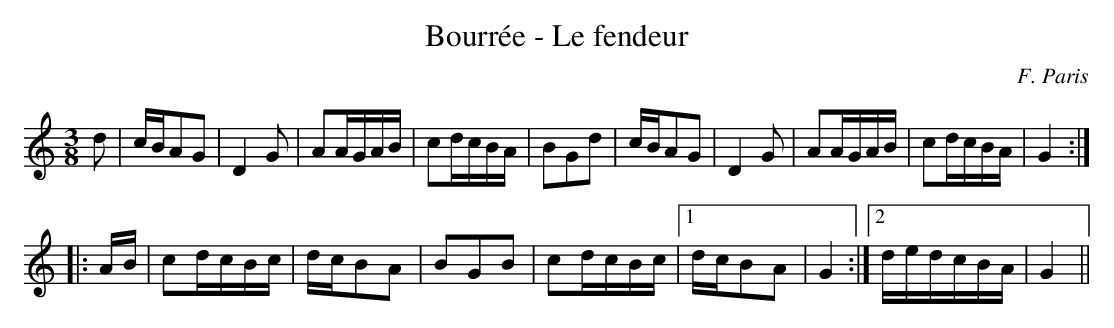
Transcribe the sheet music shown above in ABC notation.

X:1
T:Bourrée - Le fendeur
C:F. Paris
M:3/8
L:1/16
K:C
d2|cBA2G2|D4G2|A2AGAB|c2dcBA|B2G2d2|\
cBA2G2|D4G2|A2AGAB|c2dcBA|G4:|
|:AB|c2dcBc|dcB2A2|B2G2B2|\
c2dcBc|1 dcB2A2|G4:|2 dedcBA|G4||
